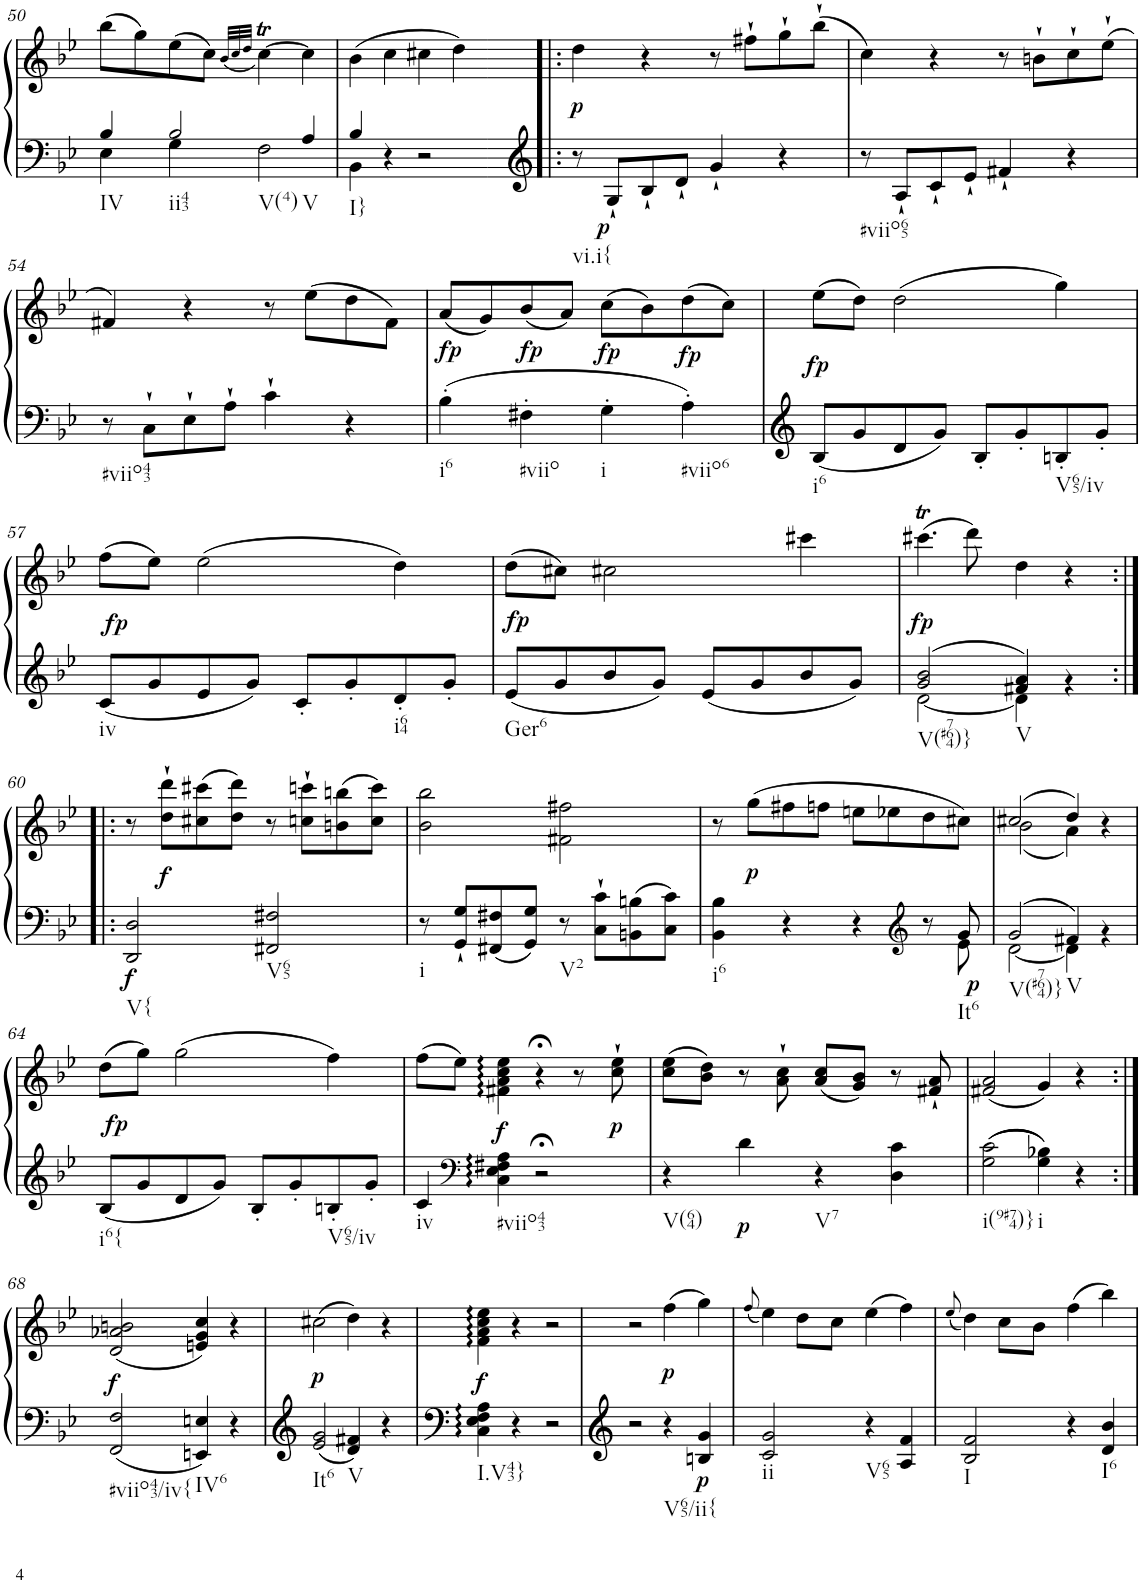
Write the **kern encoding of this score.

**kern	**kern	**dynam
*part1	*part1	*part1
*staff2	*staff1	*staff1/2
*I"Klavier linke Hand	*	*
!!LO:PB:g=z
*clefF4	*clefG2	*
*k[b-e-]	*k[b-e-]	*
*M2/2	*M2/2	*
*met(c|)	*met(c|)	*
=50	=50	=50
*^	*	*
!LO:TX:b:t=IV	!	!	!
4B-/	4E-\	(8bb-\L	.
.	.	8gg\)	.
!LO:TX:b:t=ii43	!	!	!
!LO:TX:b:t=V(4)	!	!	!
2B-/	4G\	(8ee-\	.
.	.	8cc\J)	.
.	.	(32qb-/LLL	.
.	.	32qcc/	.
.	.	32qdd/JJJ	.
.	2F\	[4ccT\)	.
!LO:TX:b:t=V	!	!	!
4A/	.	4cc\]	.
=51	=51	=51	=51
!LO:TX:b:t=I}	!	!	!
4B-/	4BB-\	(4b-\	.
4r	2.ryy	4cc\	.
2r	.	4cc#X\	.
.	.	4dd\)	.
*v	*v	*	*
=52!|:	=52!|:	=52!|:
!LO:TX:b:t=vi.i{	!	!
!	!	!LO:DY:b
8r	4dd\	p
!	!	!LO:DY:b=2
8G`/L	.	p
8B-`/	4r	.
8d`/J	.	.
4g`/	8r	.
.	8ff#X`\L	.
4r	8gg`\	.
.	(8bb-`\J	.
=53	=53	=53
!LO:TX:b:t=#viio65	!	!
8r	4cc\)	.
8A`/L	.	.
8c`/	4r	.
8e-`/J	.	.
4f#X`/	8r	.
.	8bn`\L	.
4r	8cc`\	.
.	(8ee-`\J	.
!!LO:LB:g=z
=54	=54	=54
!LO:TX:b:t=#viio43	!	!
8r	4f#X/)	.
8C`\L	.	.
8E-`\	4r	.
8A`\J	.	.
4c`\	8r	.
.	(8ee-\L	.
4r	8dd\	.
.	8f#\J)	.
=55	=55	=55
!LO:TX:b:t=i6	!	!
!	!	!LO:DY:b
4B-'\	(8a/L	fp
.	8g/)	.
!LO:TX:b:t=#viio	!	!
!	!	!LO:DY:b
4F#X'\	(8b-/	fp
.	8a/J)	.
!LO:TX:b:t=i	!	!
!	!	!LO:DY:b
4G'\	(8cc\L	fp
.	8b-\)	.
!LO:TX:b:t=#viio6	!	!
!	!	!LO:DY:b
4A'\	(8dd\	fp
.	8cc\J)	.
=56	=56	=56
!LO:TX:b:t=i6	!	!
!	!	!LO:DY:b
8B-/L	(8ee-\L	fp
8g/	8dd\J)	.
8d/	(2dd\	.
8g/J	.	.
8B-'/L	.	.
8g'/	.	.
!LO:TX:b:t=V65/iv	!	!
8Bn'/	4gg\)	.
8g'/J	.	.
!!LO:LB:g=z
=57	=57	=57
!LO:TX:b:t=iv	!	!
!	!	!LO:DY:b
8c/L	(8ff\L	fp
8g/	8ee-\J)	.
8e-/	(2ee-\	.
8g/J	.	.
8c'/L	.	.
8g'/	.	.
!LO:TX:b:t=i64	!	!
8d'/	4dd\)	.
8g'/J	.	.
=58	=58	=58
!LO:TX:b:t=Ger6	!	!
!	!	!LO:DY:b
8e-/L	(8dd\L	fp
8g/	8cc#X\J)	.
8b-/	2cc#X\	.
8g/J	.	.
8e-/L	.	.
8g/	.	.
8b-/	4ccc#X\	.
8g/J	.	.
=59	=59	=59
*^	*	*
!LO:TX:b:t=V(#764)}	!	!	!
!	!	!	!LO:DY:b
2g/ 2b-/	[2d\	(4.ccc#Xt\	fp
.	.	8ddd\)	.
!LO:TX:b:t=V	!	!	!
4f#X/ 4a/	4d\]	4dd\	.
4ryy	4r	4r	.
!!LO:LB:g=z
=60:|!|:	=60:|!|:	=60:|!|:	=60:|!|:
!LO:TX:b:t=V{	!	!	!
!	!	!	!LO:DY:b=2
*v	*v	*	*
2DD/ 2D/	8r	f
!	!	!LO:DY:b
.	8dd\` 8ddd\`L	f
.	(8cc#X\ 8ccc#X\	.
.	8dd\ 8ddd\J)	.
!LO:TX:b:t=V65	!	!
2FF#X/ 2F#X/	8r	.
.	8ccn\` 8cccn\`L	.
.	(8bn\ 8bbn\	.
.	8cc\ 8ccc\J)	.
=61	=61	=61
!LO:TX:b:t=i	!	!
8r	2b-\ 2bb-\	.
8GG/` 8G/`L	.	.
8FF#X/ 8F#X/	.	.
8GG/ 8G/J	.	.
!LO:TX:b:t=V2	!	!
8r	2f#X\ 2ff#X\	.
8C\` 8c\`L	.	.
8BBn\ 8Bn\	.	.
8C\ 8c\J	.	.
=62	=62	=62
*^	*	*
!LO:TX:b:t=i6	!	!	!
4BB-\ 4B-\	2..ryy	8r	.
!	!	!	!LO:DY:b
.	.	(8gg\L	p
4r	.	8ff#X\	.
.	.	8ffn\J	.
4r	.	8een\L	.
.	.	8ee-X\	.
*clefG2	*	*	*
8r	.	8dd\	.
!LO:TX:b:t=It6	!	!	!
!	!	!	!LO:DY:b=2
8g/	8e-\	8cc#X\J)	p
=63	=63	=63	=63
*	*	*^	*
!LO:TX:b:t=V(#764)}	!	!	!	!
2g/	[2d\	(2cc#X/	(2b-\	.
!LO:TX:b:t=V	!	!	!	!
4f#X/	4d\]	4dd/)	4a\)	.
4ryy	4r	4r	4ryy	.
!!LO:LB:g=z
=64	=64	=64	=64	=64
!LO:TX:b:t=i6{	!	!	!	!
!	!	!	!	!LO:DY:b
*v	*v	*	*	*
*	*v	*v	*
8B-/L	(8dd\L	fp
8g/	8gg\J)	.
8d/	(2gg\	.
8g/J	.	.
8B-'/L	.	.
8g'/	.	.
!LO:TX:b:t=V65/iv	!	!
8Bn'/	4ff\)	.
8g'/J	.	.
=65	=65	=65
!LO:TX:b:t=iv	!	!
4c/	(8ff\L	.
.	8ee-\J)	.
*clefF4	*	*
!LO:TX:b:t=#viio43	!	!
!	!	!LO:DY:b
4C\:: 4E-\:: 4F#X\:: 4A\::	4f#X\ 4a\ 4cc\ 4ee-\	f
2r;<	4r;<	.
.	8r	.
!	!	!LO:DY:b
.	8cc\` 8ee-\`	p
=66	=66	=66
!LO:TX:b:t=V(64)	!	!
4r	(8cc\ 8ee-\L	.
.	8b-\ 8dd\J)	.
!	!	!LO:DY:b=2
4d\	8r	p
.	8a\` 8cc\`	.
!LO:TX:b:t=V7	!	!
4r	(8a/ 8cc/L	.
.	8g/ 8b-/J)	.
4D\ 4c\	8r	.
.	8f#X/` 8a/`	.
=67	=67	=67
!LO:TX:b:t=i(9#74)}	!	!
2G\ 2c\	(2f#X/ 2a/	.
!LO:TX:b:t=i	!	!
4G\ 4B-X\	4g/)	.
4r	4r	.
!!LO:LB:g=z
=68:|!	=68:|!	=68:|!
!LO:TX:b:t=#viio43/iv{	!	!
!	!	!LO:DY:b
2FF/ 2F/	(2d/ 2a-X/ 2bn/	f
!LO:TX:b:t=IV6	!	!
4EEn/ 4En/	4en/ 4g/ 4cc/)	.
4r	4r	.
=69	=69	=69
!LO:TX:b:t=It6	!	!
!	!	!LO:DY:b
2e-/ 2g/	(2cc#X\	p
!LO:TX:b:t=V	!	!
4d/ 4f#X/	4dd\)	.
4r	4r	.
=70	=70	=70
!LO:TX:b:t=I.V43}	!	!
!	!	!LO:DY:b
4C\:: 4E-\:: 4F\:: 4A\::	4f\ 4a\ 4cc\ 4ee-\	f
4r	4r	.
2r	2r	.
=71	=71	=71
2r	2r	.
!LO:TX:b:t=V65/ii{	!	!
!	!	!LO:DY:b
4r	(4ff\	p
!	!	!LO:DY:b=2
4Bn/ 4g/	4gg\)	p
=72	=72	=72
.	(8qff/	.
!LO:TX:b:t=ii	!	!
2c/ 2g/	4ee-\)	.
.	8dd\L	.
.	8cc\J	.
!LO:TX:b:t=V65	!	!
4r	(4ee-\	.
4A/ 4f/	4ff\)	.
=73	=73	=73
.	(8qee-/	.
!LO:TX:b:t=I	!	!
2B-/ 2f/	4dd\)	.
.	8cc\L	.
.	8b-\J	.
4r	(4ff\	.
!LO:TX:b:t=I6	!	!
4d/ 4b-/	4bb-\)	.
=	=	=
*-	*-	*-
